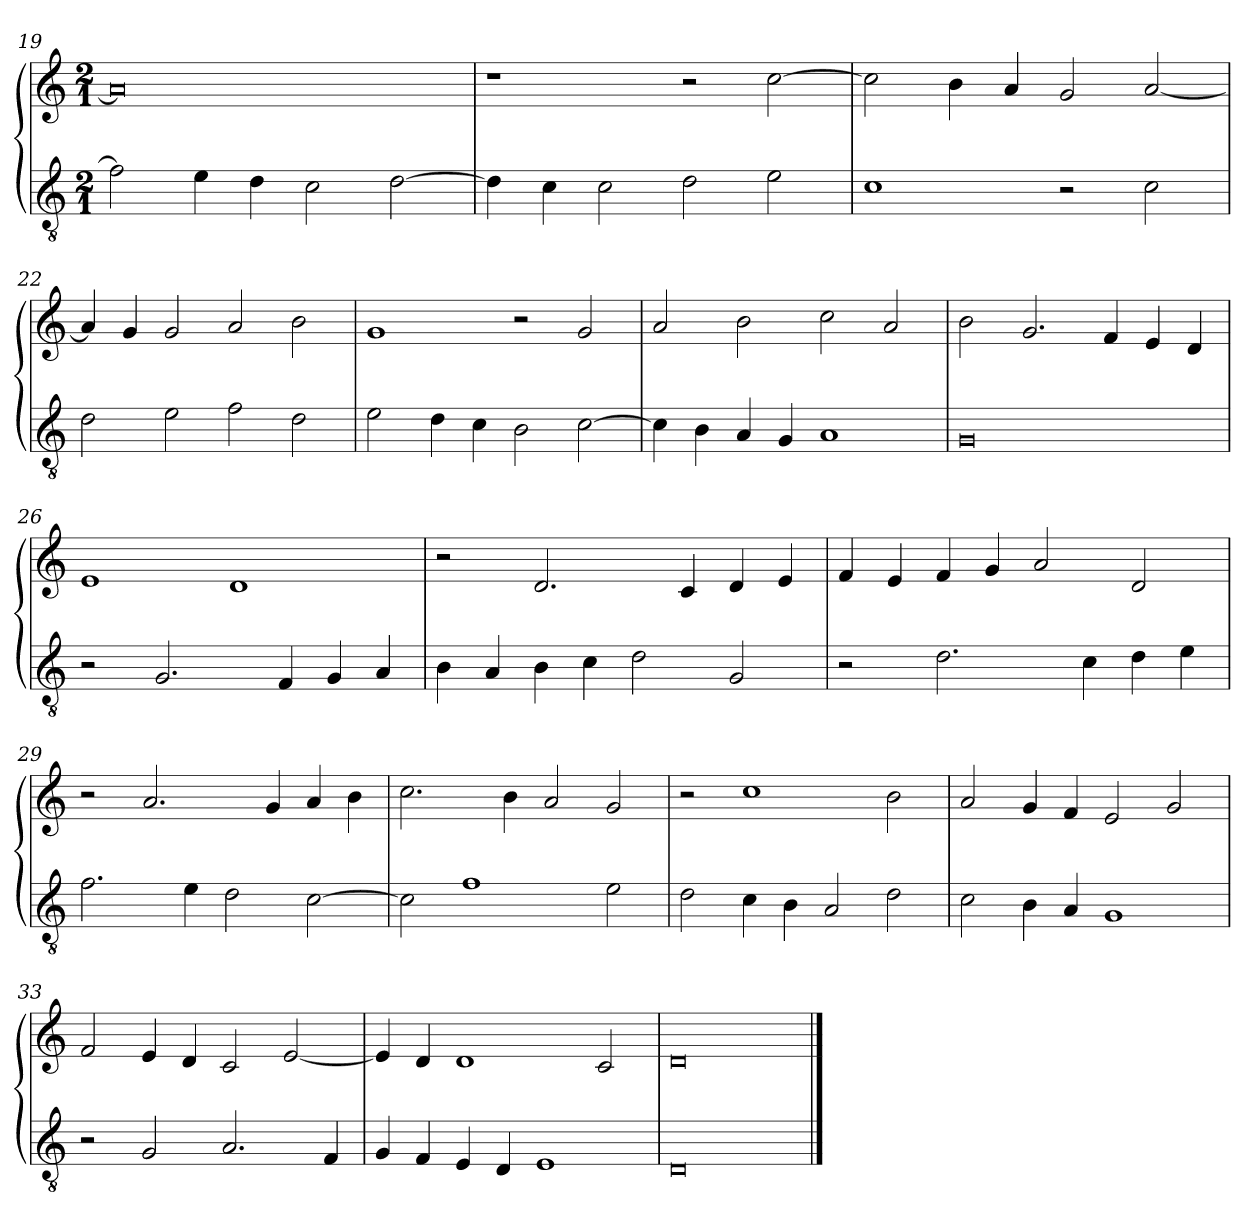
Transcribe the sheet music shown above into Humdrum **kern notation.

**kern	**kern
*part2	*part1
*staff2	*staff1
*clefGv2	*clefG2
*k[]	*k[]
*M2/1	*M2/1
=19	=19
2f]	0a]
4e	.
4d	.
2c	.
[2d	.
=20	=20
4d]	1r
4c	.
2c	.
2d	2r
2e	[2cc
=21	=21
1c	2cc]
.	4b
.	4a
2r	2g
2c	[2a
=22	=22
2d	4a]
.	4g
2e	2g
2f	2a
2d	2b
=23	=23
2e	1g
4d	.
4c	.
2B	2r
[2c	2g
=24	=24
4c]	2a
4B	.
4A	2b
4G	.
1A	2cc
.	2a
=25	=25
0G	2b
.	2.g
.	4f
.	4e
.	4d
=26	=26
2r	1e
2.G	.
.	1d
4F	.
4G	.
4A	.
=27	=27
4B	2r
4A	.
4B	2.d
4c	.
2d	.
.	4c
2G	4d
.	4e
=28	=28
2r	4f
.	4e
2.d	4f
.	4g
.	2a
4c	.
4d	2d
4e	.
=29	=29
2.f	2r
.	2.a
4e	.
2d	.
.	4g
[2c	4a
.	4b
=30	=30
2c]	2.cc
1f	.
.	4b
.	2a
2e	2g
=31	=31
2d	2r
4c	1cc
4B	.
2A	.
2d	2b
=32	=32
2c	2a
4B	4g
4A	4f
1G	2e
.	2g
=33	=33
2r	2f
2G	4e
.	4d
2.A	2c
.	[2e
4F	.
=34	=34
4G	4e]
4F	4d
4E	1d
4D	.
1E	.
.	2c
=35	=35
0D	0d
==	==
*-	*-
